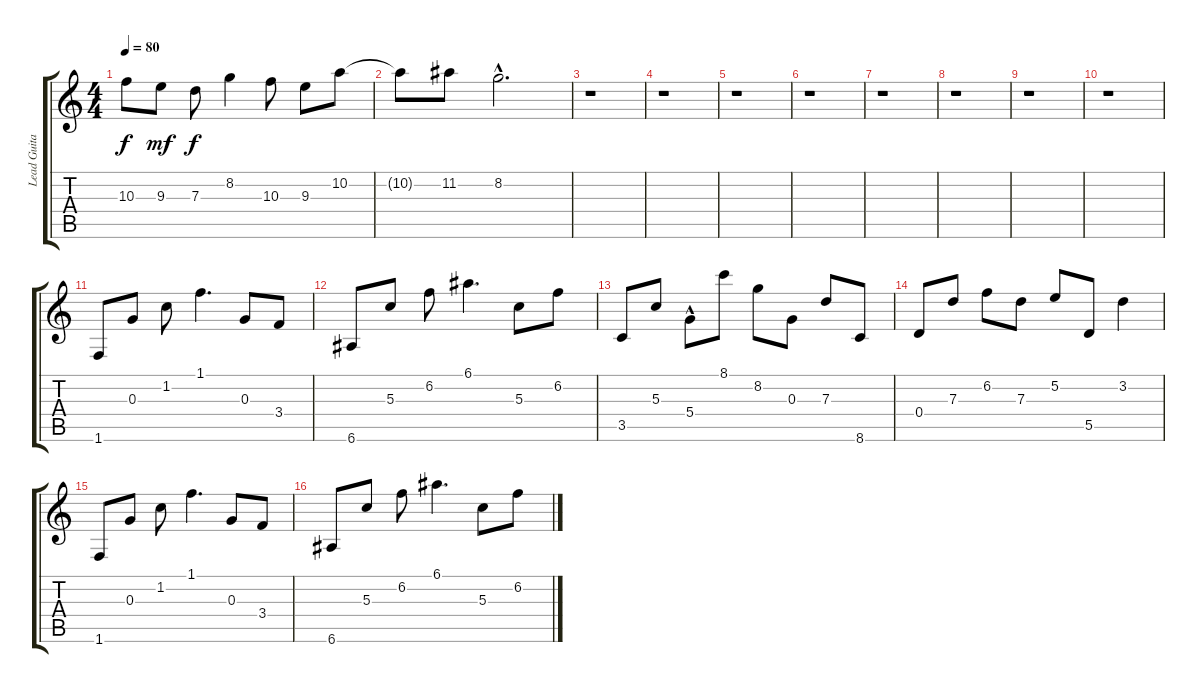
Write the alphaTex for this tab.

\track ("Lead Guitar" "Lead Guita") {instrument electricguitarclean}
\staff {score tabs}
\tuning (E4 B3 G3 D3 A2 E2) {hide}
\ts (4 4)
\tempo 80
\clef g2
\ks c
10.3.8{dy f} 9.3.8{dy mf} 7.3.8{dy f} 8.2.4 10.3.8 9.3.8 10.2.8 |
10.2{t}.8 11.2.8 8.2{hac}.2{d} |
r.1 |
r.1 |
r.1 |
r.1 |
r.1 |
r.1 |
r.1 |
r.1 |
1.6.8 0.3.8 1.2.8 1.1.4{d} 0.3.8 3.4.8 |
6.6.8 5.3.8 6.2.8 6.1.4{d} 5.3.8 6.2.8 |
3.5.8 5.3.8 5.4{hac}.8 8.1.8 8.2.8 0.3.8 7.3.8 8.6.8 |
0.4.8 7.3.8 6.2.8 7.3.8 5.2.8 5.5.8 3.2.4 |
1.6.8 0.3.8 1.2.8 1.1.4{d} 0.3.8 3.4.8 |
6.6.8 5.3.8 6.2.8 6.1.4{d} 5.3.8 6.2.8
